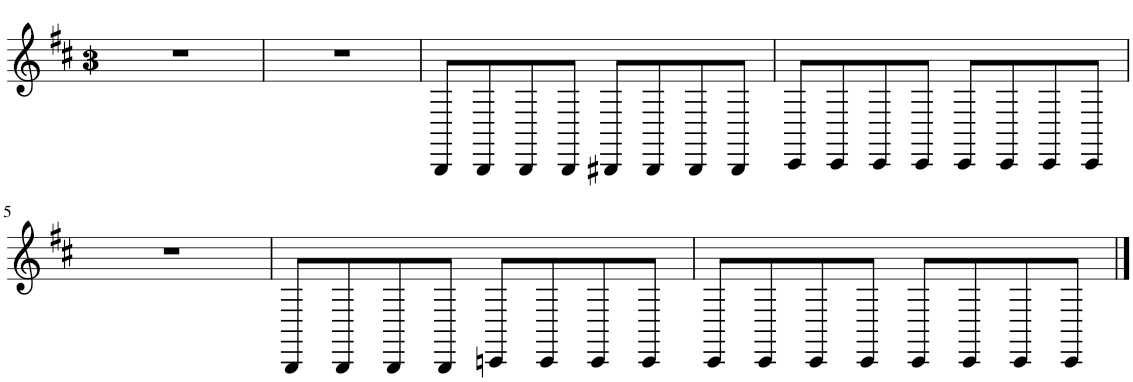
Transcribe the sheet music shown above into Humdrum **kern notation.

**kern
*part1
*staff1
*I"Contrabass
*I'Cb.
*clefG2
*Trd7c12
*k[f#c#]
*M4/4
=1
1r
=2
1r
=3
8BBB/L
8BBB/
8BBB/
8BBB/J
8BBB#X/L
8BBB#/
8BBB#/
8BBB#/J
=4
8CC#/L
8CC#/
8CC#/
8CC#/J
8CC#/L
8CC#/
8CC#/
8CC#/J
!!LO:LB:g=z
=5
1r
=6
8BBB/L
8BBB/
8BBB/
8BBB/J
8CCn/L
8CC/
8CC/
8CC/J
=7
8CC#/L
8CC#/
8CC#/
8CC#/J
8CC#/L
8CC#/
8CC#/
8CC#/J
==
*-
